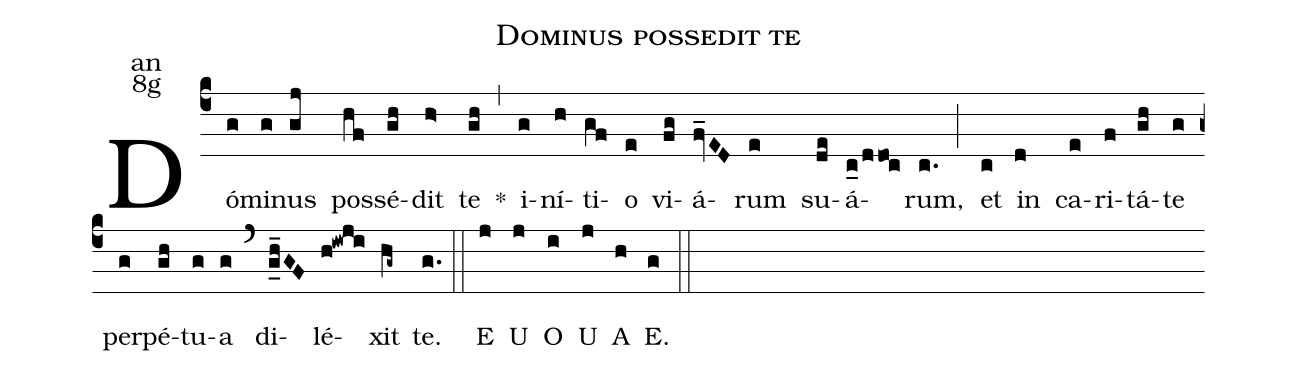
name:Dominus possedit te;
office-part:an;
mode:8g;
%%
(c4) Dó(g)mi(g)nus(gj) pos(hf)sé(gh)dit(h>) te(gh) <sp>*</sp>(,)
i(g)ní(h)ti(gf)o(e) vi(fg)á(fv_ED)rum(e) su(de)á(c_0/ddoc)rum,(c.) (;)
et(c) in(d) ca(e)ri(f)tá(gh)te(g) per(g)pé(gh)tu(g)a(g) (`) di(g_h_GF)lé(h!iwji)xit(hg~) te.(g.)  (::)
<eu>  E(j) U(j) O(i) U(j) A(h) E.(g) </eu> (::)
